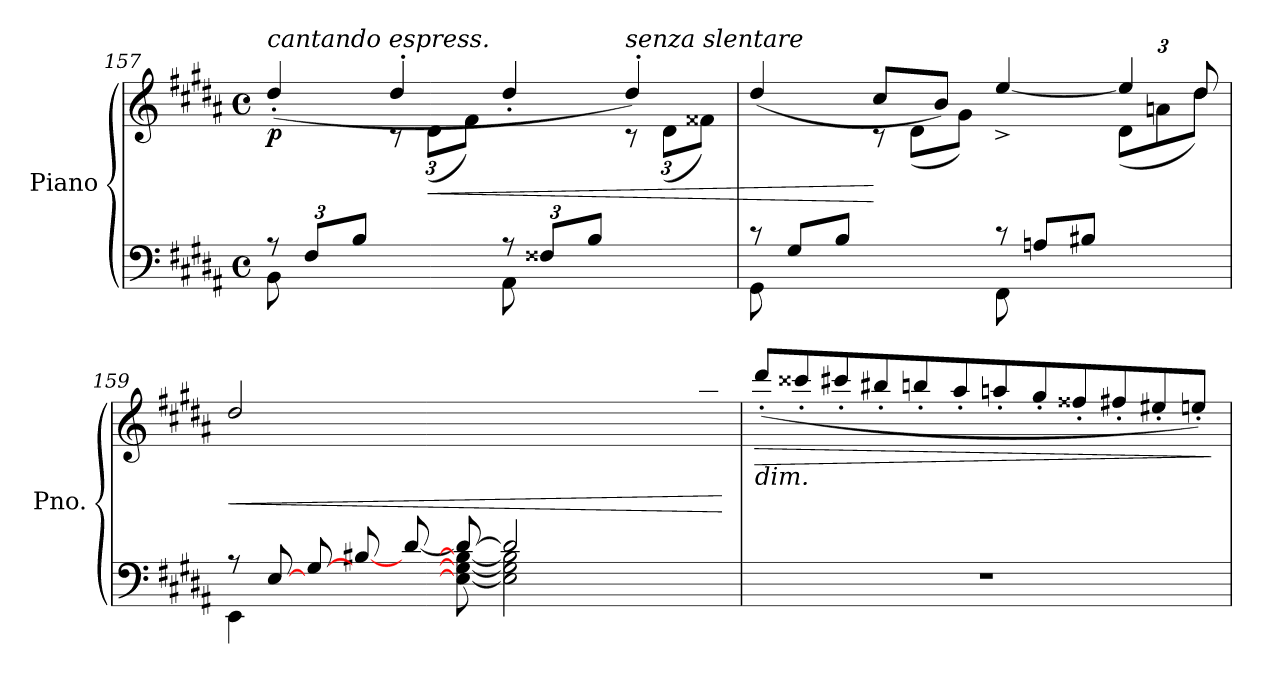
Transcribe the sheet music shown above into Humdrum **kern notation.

**kern	**kern	**dynam
*part1	*part1	*part1
*staff2	*staff1	*staff1/2
*I"Piano	*	*
*I'Pno.	*	*
!!LO:LB:g=z
*clefF4	*clefG2	*
*k[f#c#g#d#a#]	*k[f#c#g#d#a#]	*
*M4/4	*M4/4	*
*met(c)	*met(c)	*
*MM50	*MM50	*
*Xbrackettup	*	*
=157	=157	=157
*^	*^	*
!	!	!LO:TX:a:i:t=cantando espress.	!	!
!	!	!	!	!LO:DY:b
12r	8BB\	(>4dd#'/	4ryy	p
*	*	*MM80	*	*
12F#/L	.	.	.	.
.	4.ryy	.	.	.
*	*	*MM100	*	*
12B/J	.	.	.	.
*	*	*	*Xbrackettup	*
4ryy	.	4dd#'/	12r	.
*	*	*MM110	*	*
!	!	!	!	!LO:HP:b
.	.	.	(>12d#\L	<
.	.	.	12f#\J)	.
*	*	*MM100	*	*
12r	8AA#\	4dd#'/	4ryy	.
12F##X/L	.	.	.	.
.	4.ryy	.	.	.
12B/J	.	.	.	.
!	!	!LO:TX:a:i:t=senza slentare	!	!
4ryy	.	4dd#'/)	12r	.
.	.	.	(>12d#\L	.
.	.	.	12f##X\J)	.
=158	=158	=158	=158	=158
*Xtuplet	*	*	*	*
12r	8GG#\	(>4dd#/	4ryy	.
12G#/L	.	.	.	.
.	4.ryy	.	.	.
12B/J	.	.	.	.
*	*	*	*Xtuplet	*
*	*	*MM80	*	*
4ryy	.	8cc#/L	12r	[
.	.	.	(>12d#\L	.
.	.	8b/J)	.	.
.	.	.	12g#\J)	.
*	*	*MM80	*	*
12r	8FF#\	[4ee^/	4ryy	.
12An/L	.	.	.	.
.	4.ryy	.	.	.
12B#X/J	.	.	.	.
*	*	*tuplet	*Xtuplet	*
*	*	*MM75	*	*
4ryy	.	6ee/]	(>12d#\L	.
.	.	.	12an\	.
.	.	12dd#/	12dd#\J)	.
*v	*v	*	*	*
=159	=159	=159	=159
*	*MM70	*	*
*^	*	*	*
*	*^	*	*	*
!	!	!	!	!	!LO:HP:b
12r	4EE\	4ryy	2dd#/	12%5ryy	<
(>[12E/L	.	.	.	.	.
*	*	*	*MM80	*	*
[12G#/	.	.	.	.	.
[12B#X/	24.ryy	24.ryy	.	.	.
.	12ryy	12ryy	.	.	.
*	*	*	*MM90	*	*
[12d#/	.	.	.	.	.
.	48ryy	48ryy	.	.	.
12%7ryy	12E\_ 12G#\_ 12B#\_	12d#/_	.	12e\	.
.	2E\] 2G#\] 2B#\]	2d#/]	2ryy	12g#\	.
*	*	*	*MM100	*	*
.	.	.	.	12b#X\	.
.	.	.	.	12dd#\	.
*	*	*	*MM110	*	*
.	.	.	.	12ee\	.
.	.	.	.	12gg#\	.
.	.	.	.	12bb#X\J)	.
*v	*v	*v	*	*	*
*	*v	*v	*
.	.	[
!!LO:PB:g=z
=160	=160	=160
*	*MM80	*
!	!LO:TX:b:i:t=dim.	!
!	!	!LO:HP:b
1r	(<12ddd#'/L	>
*	*MM100	*
.	12ccc##X'/	.
*	*MM110	*
.	12ccc#X'/	.
.	12bb#X'/	.
.	12bbn'/	.
*	*MM100	*
.	12aa#'/	.
.	12aan'/	.
.	12gg#'/	.
*	*MM90	*
.	12ff##X'/	.
*	*MM80	*
.	12ff#X'/	.
*	*MM70	*
.	12ee#X'/	.
*	*MM40	*
.	12een'/J)	.
.	.	]
=	=	=
*-	*-	*-
